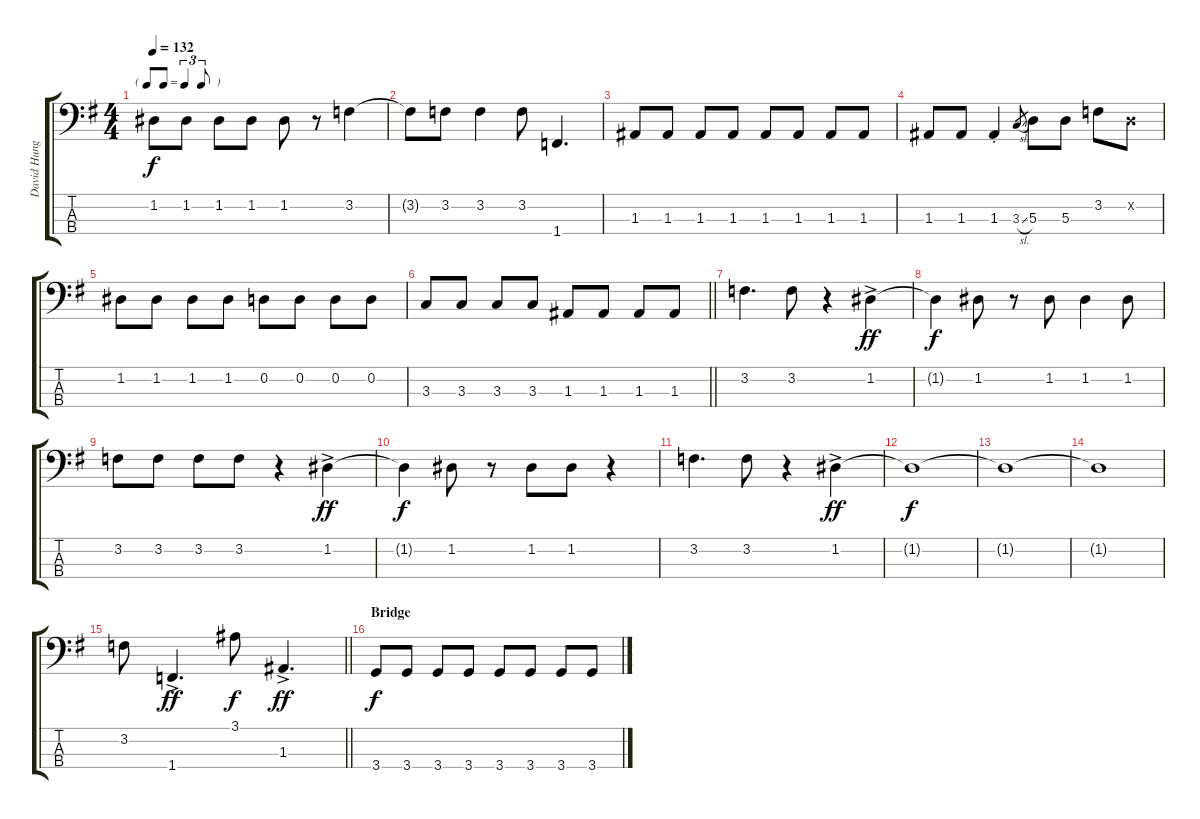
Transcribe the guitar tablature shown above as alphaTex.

\track ("David Hungate - Bass" "David Hung") {instrument electricbassfinger}
\staff {score tabs}
\tuning (G2 D2 A1 E1) {hide}
\ts (4 4)
\tf triplet8th
\tempo 132
\clef f4
\ks g
1.2.8{dy f} 1.2.8 1.2.8 1.2.8 1.2.8 r.8 3.2.4 |
3.2{t}.8 3.2.8 3.2.4 3.2.8 1.4.4{d} |
1.3.8 1.3.8 1.3.8 1.3.8 1.3.8 1.3.8 1.3.8 1.3.8 |
1.3.8 1.3.8 1.3{st}.4 3.3{sl}.8{gr} 5.3.8 5.3.8 3.2.8 0.2{x}.8 |
1.2.8 1.2.8 1.2.8 1.2.8 0.2.8 0.2.8 0.2.8 0.2.8 |
\barLineRight lightlight
3.3.8 3.3.8 3.3.8 3.3.8 1.3.8 1.3.8 1.3.8 1.3.8 |
3.2.4{d} 3.2.8 r.4 1.2{ac}.4{dy ff} |
1.2{t}.4{dy f} 1.2.8 r.8 1.2.8 1.2.4 1.2.8 |
3.2.8 3.2.8 3.2.8 3.2.8 r.4 1.2{ac}.4{dy ff} |
1.2{t}.4{dy f} 1.2.8 r.8 1.2.8 1.2.8 r.4 |
3.2.4{d} 3.2.8 r.4 1.2{ac}.4{dy ff} |
1.2{t}.1{dy f} |
1.2{t}.1 |
1.2{t}.1 |
\barLineRight lightlight
3.2.8 1.4{ac}.4{d dy ff} 3.1.8{dy f} 1.3{ac}.4{d dy ff} |
\section ("" "Bridge")
3.4.8{dy f} 3.4.8 3.4.8 3.4.8 3.4.8 3.4.8 3.4.8 3.4.8
